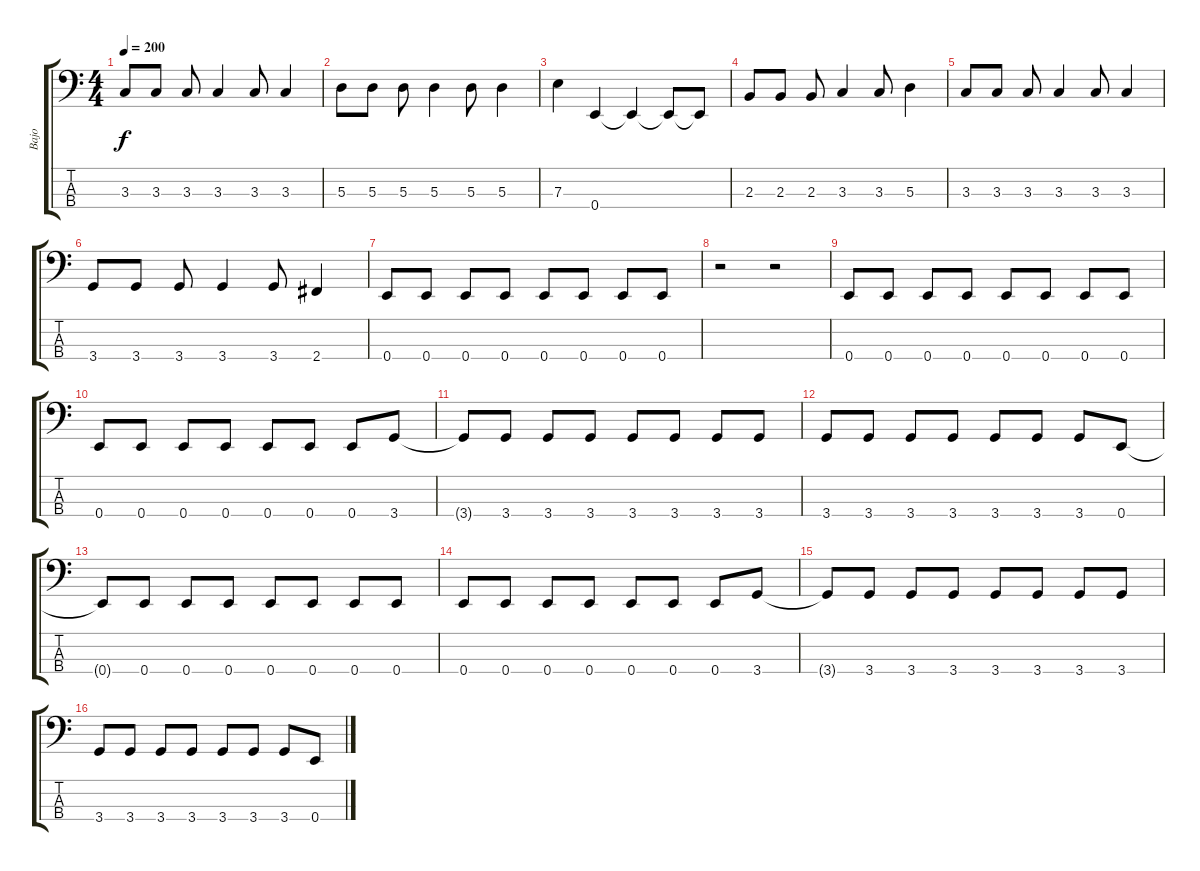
\track ("Bajo" "Bajo") {instrument electricbasspick}
\staff {score tabs}
\tuning (G2 D2 A1 E1) {hide}
\ts (4 4)
\tempo 200
\clef f4
\ks c
3.3.8{dy f} 3.3.8 3.3.8 3.3.4 3.3.8 3.3.4 |
5.3.8 5.3.8 5.3.8 5.3.4 5.3.8 5.3.4 |
7.3.4 0.4.4 0.4{t}.4 0.4{t}.8 0.4{t}.8 |
2.3.8 2.3.8 2.3.8 3.3.4 3.3.8 5.3.4 |
3.3.8 3.3.8 3.3.8 3.3.4 3.3.8 3.3.4 |
3.4.8 3.4.8 3.4.8 3.4.4 3.4.8 2.4.4 |
0.4.8 0.4.8 0.4.8 0.4.8 0.4.8 0.4.8 0.4.8 0.4.8 |
r.2 r.2 |
0.4.8 0.4.8 0.4.8 0.4.8 0.4.8 0.4.8 0.4.8 0.4.8 |
0.4.8 0.4.8 0.4.8 0.4.8 0.4.8 0.4.8 0.4.8 3.4.8 |
3.4{t}.8 3.4.8 3.4.8 3.4.8 3.4.8 3.4.8 3.4.8 3.4.8 |
3.4.8 3.4.8 3.4.8 3.4.8 3.4.8 3.4.8 3.4.8 0.4.8 |
0.4{t}.8 0.4.8 0.4.8 0.4.8 0.4.8 0.4.8 0.4.8 0.4.8 |
0.4.8 0.4.8 0.4.8 0.4.8 0.4.8 0.4.8 0.4.8 3.4.8 |
3.4{t}.8 3.4.8 3.4.8 3.4.8 3.4.8 3.4.8 3.4.8 3.4.8 |
3.4.8 3.4.8 3.4.8 3.4.8 3.4.8 3.4.8 3.4.8 0.4.8
